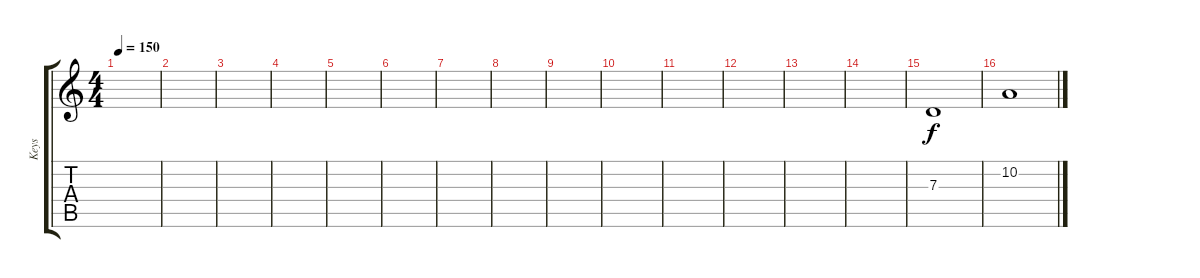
\track ("Keys" "Keys") {instrument synthstrings1}
\staff {score tabs}
\tuning (E4 B3 G3 D3 A2 D2) {hide}
\ts (4 4)
\tempo 150
\clef g2
\ks c
|
|
|
|
|
|
|
|
|
|
|
|
|
|
7.3.1{volume 13 instrument fx6goblins} |
10.2.1
